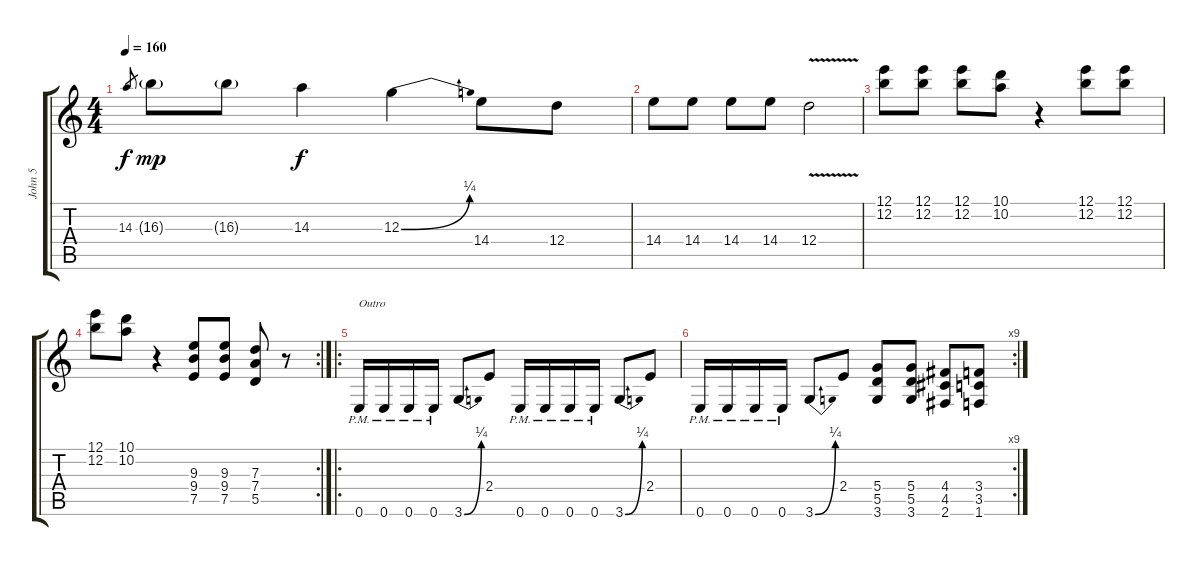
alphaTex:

\track ("John 5" "John 5") {instrument distortionguitar}
\staff {score tabs}
\tuning (E4 B3 G3 D3 A2 E2) {hide}
\ts (4 4)
\tempo 160
\clef g2
\ks c
14.3.8{gr dy f} 16.3{g}.8{dy mp} 16.3{g}.8 14.3.4{dy f} 12.3{be (bend 0 0 60 1)}.4 14.4.8 12.4.8 |
14.4.8 14.4.8 14.4.8 14.4.8 12.4{v}.2 |
(12.1 12.2).8 (12.1 12.2).8 (12.1 12.2).8 (10.1 10.2).8 r.4 (12.1 12.2).8 (12.1 12.2).8 |
\rc 2
(12.1 12.2).8 (10.1 10.2).8 r.4 (9.3 9.4 7.5).8 (9.3 9.4 7.5).8 (7.3 7.4 5.5).8 r.8 |
\ro
0.6{pm}.16{txt "Outro"} 0.6{pm}.16 0.6{pm}.16 0.6{pm}.16 3.6{be (bend 0 0 60 1)}.8 2.4.8 0.6{pm}.16 0.6{pm}.16 0.6{pm}.16 0.6{pm}.16 3.6{be (bend 0 0 60 1)}.8 2.4.8 |
\rc 9
0.6{pm}.16 0.6{pm}.16 0.6{pm}.16 0.6{pm}.16 3.6{be (bend 0 0 60 1)}.8 2.4.8 (5.4 5.5 3.6).8 (5.4 5.5 3.6).8 (4.4 4.5 2.6).8 (3.4 3.5 1.6).8
